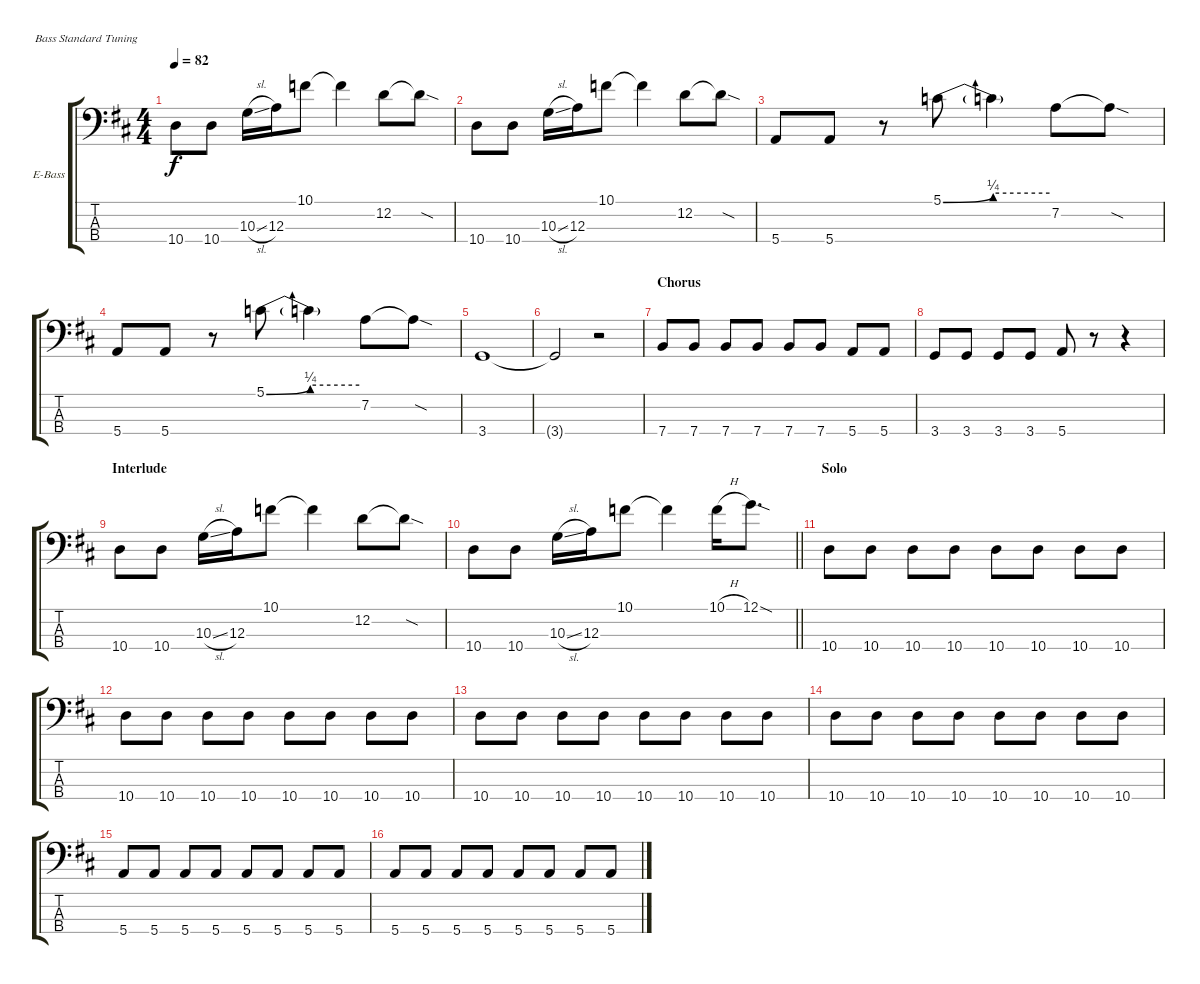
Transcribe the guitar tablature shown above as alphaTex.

\bracketExtendMode groupsimilarinstruments
\firstSystemTrackNameOrientation horizontal
\otherSystemsTrackNameOrientation horizontal
\track ("Track 5" "E-Bass") {instrument electricbassfinger}
\staff {score tabs}
\tuning (G2 D2 A1 E1)
\ts (4 4)
\tempo 82
\clef f4
\ks d
10.4.8{dy f} 10.4.8 10.3{sl}.16 12.3.16 10.1.8 10.1{t}.4 12.2.8 12.2{sod t}.8 |
10.4.8 10.4.8 10.3{sl}.16 12.3.16 10.1.8 10.1{t}.4 12.2.8 12.2{sod t}.8 |
5.4.8 5.4.8 r.8 5.1{be (bend 0 0 60 1)}.8 5.1{be (hold 0 1 60 1) t}.4 7.2.8 7.2{sod t}.8 |
5.4.8 5.4.8 r.8 5.1{be (bend 0 0 60 1)}.8 5.1{be (hold 0 1 60 1) t}.4 7.2.8 7.2{sod t}.8 |
3.4.1 |
3.4{t}.2 r.2 |
\section ("" "Chorus")
7.4.8 7.4.8 7.4.8 7.4.8 7.4.8 7.4.8 5.4.8 5.4.8 |
3.4.8 3.4.8 3.4.8 3.4.8 5.4.8 r.8 r.4 |
\section ("" "Interlude")
10.4.8 10.4.8 10.3{sl}.16 12.3.16 10.1.8 10.1{t}.4 12.2.8 12.2{sod t}.8 |
\barLineRight lightlight
10.4.8 10.4.8 10.3{sl}.16 12.3.16 10.1.8 10.1{t}.4 10.1{h}.16 12.1{sod}.8{d} |
\section ("" "Solo")
10.4.8 10.4.8 10.4.8 10.4.8 10.4.8 10.4.8 10.4.8 10.4.8 |
10.4.8 10.4.8 10.4.8 10.4.8 10.4.8 10.4.8 10.4.8 10.4.8 |
10.4.8 10.4.8 10.4.8 10.4.8 10.4.8 10.4.8 10.4.8 10.4.8 |
10.4.8 10.4.8 10.4.8 10.4.8 10.4.8 10.4.8 10.4.8 10.4.8 |
5.4.8 5.4.8 5.4.8 5.4.8 5.4.8 5.4.8 5.4.8 5.4.8 |
5.4.8 5.4.8 5.4.8 5.4.8 5.4.8 5.4.8 5.4.8 5.4.8
